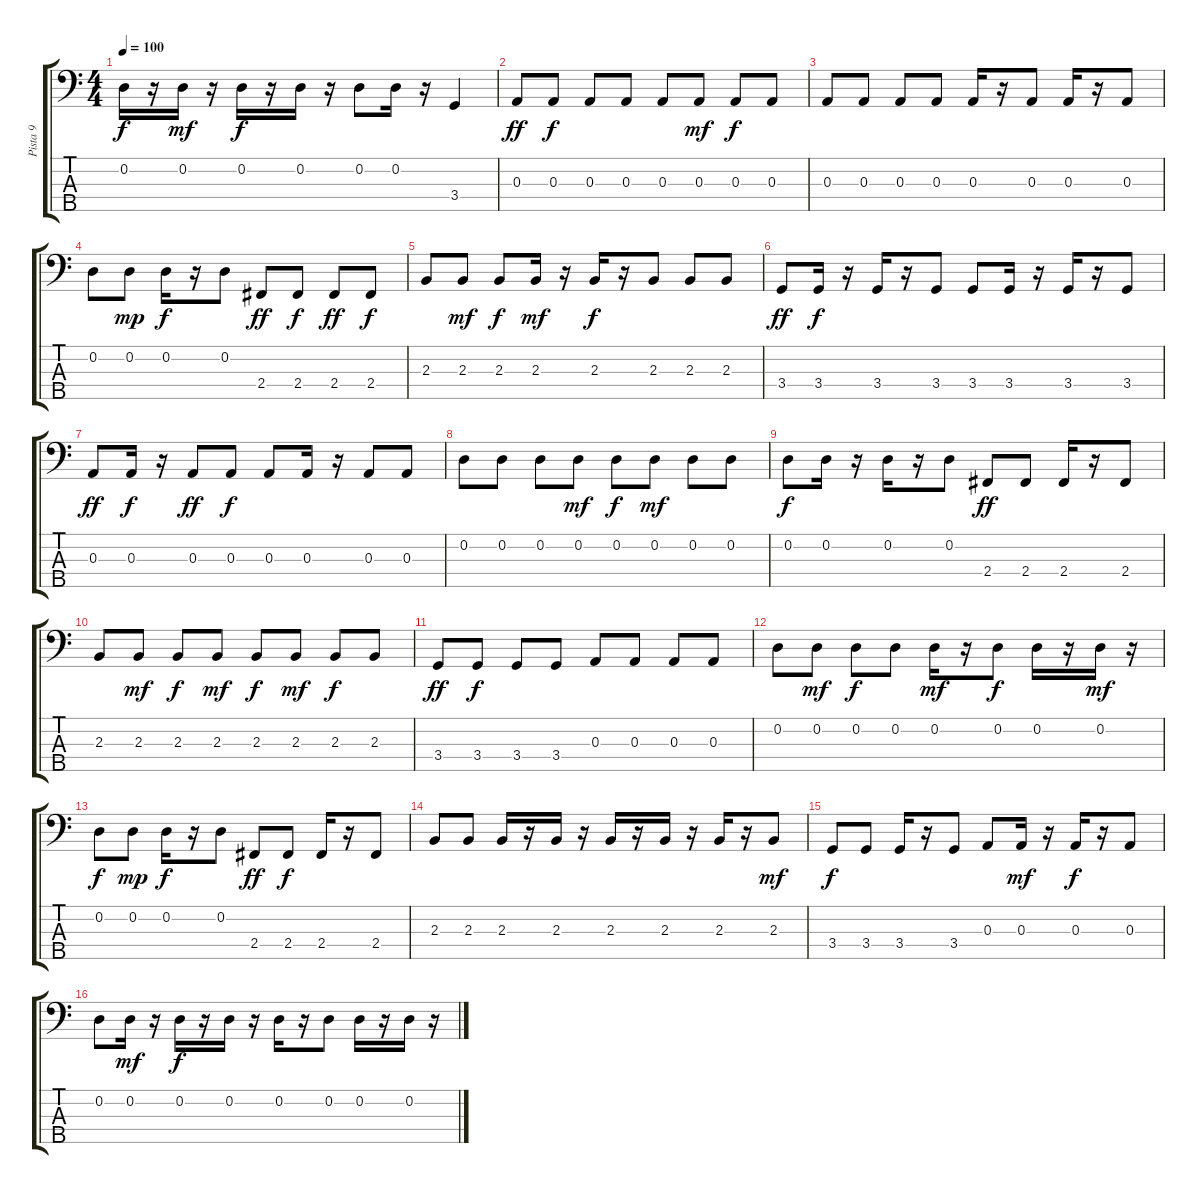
\track ("Pista 9" "Pista 9") {instrument electricbassfinger}
\staff {score tabs}
\tuning (G2 D2 A1 E1 B0) {hide}
\ts (4 4)
\tempo 100
\clef f4
\ks c
0.2.16{dy f} r.16 0.2.16{dy mf} r.16 0.2.16{dy f} r.16 0.2.16 r.16 0.2.8 0.2.16 r.16 3.4.4 |
0.3.8{dy ff} 0.3.8{dy f} 0.3.8 0.3.8 0.3.8 0.3.8{dy mf} 0.3.8{dy f} 0.3.8 |
0.3.8 0.3.8 0.3.8 0.3.8 0.3.16 r.16 0.3.8 0.3.16 r.16 0.3.8 |
0.2.8 0.2.8{dy mp} 0.2.16{dy f} r.16 0.2.8 2.4.8{dy ff} 2.4.8{dy f} 2.4.8{dy ff} 2.4.8{dy f} |
2.3.8 2.3.8{dy mf} 2.3.8{dy f} 2.3.16{dy mf} r.16 2.3.16{dy f} r.16 2.3.8 2.3.8 2.3.8 |
3.4.8{dy ff} 3.4.16{dy f} r.16 3.4.16 r.16 3.4.8 3.4.8 3.4.16 r.16 3.4.16 r.16 3.4.8 |
0.3.8{dy ff} 0.3.16{dy f} r.16 0.3.8{dy ff} 0.3.8{dy f} 0.3.8 0.3.16 r.16 0.3.8 0.3.8 |
0.2.8 0.2.8 0.2.8 0.2.8{dy mf} 0.2.8{dy f} 0.2.8{dy mf} 0.2.8 0.2.8 |
0.2.8{dy f} 0.2.16 r.16 0.2.16 r.16 0.2.8 2.4.8{dy ff} 2.4.8 2.4.16 r.16 2.4.8 |
2.3.8 2.3.8{dy mf} 2.3.8{dy f} 2.3.8{dy mf} 2.3.8{dy f} 2.3.8{dy mf} 2.3.8{dy f} 2.3.8 |
3.4.8{dy ff} 3.4.8{dy f} 3.4.8 3.4.8 0.3.8 0.3.8 0.3.8 0.3.8 |
0.2.8 0.2.8{dy mf} 0.2.8{dy f} 0.2.8 0.2.16{dy mf} r.16 0.2.8{dy f} 0.2.16 r.16 0.2.16{dy mf} r.16 |
0.2.8{dy f} 0.2.8{dy mp} 0.2.16{dy f} r.16 0.2.8 2.4.8{dy ff} 2.4.8{dy f} 2.4.16 r.16 2.4.8 |
2.3.8 2.3.8 2.3.16 r.16 2.3.16 r.16 2.3.16 r.16 2.3.16 r.16 2.3.16 r.16 2.3.8{dy mf} |
3.4.8{dy f} 3.4.8 3.4.16 r.16 3.4.8 0.3.8 0.3.16{dy mf} r.16 0.3.16{dy f} r.16 0.3.8 |
0.2.8 0.2.16{dy mf} r.16 0.2.16{dy f} r.16 0.2.16 r.16 0.2.16 r.16 0.2.8 0.2.16 r.16 0.2.16 r.16
